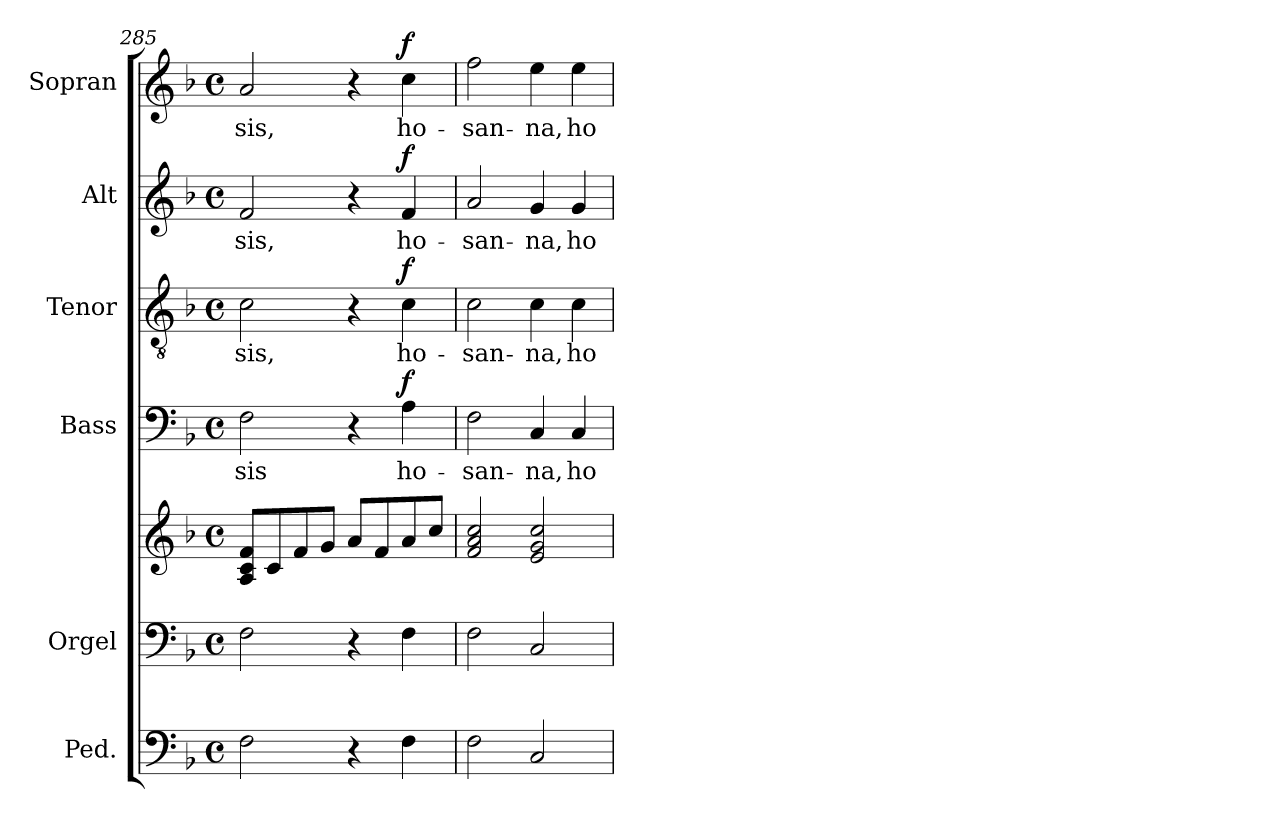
**kern	**kern	**kern	**kern	**text	**dynam	**kern	**text	**dynam	**kern	**text	**dynam	**kern	**text	**dynam
*part6	*part5	*part5	*part4	*part4	*part4	*part3	*part3	*part3	*part2	*part2	*part2	*part1	*part1	*part1
*staff7	*staff6	*staff5	*staff4	*staff4	*staff4	*staff3	*staff3	*staff3	*staff2	*staff2	*staff2	*staff1	*staff1	*staff1
*I"Ped.	*I"Orgel	*	*I"Bass	*	*	*I"Tenor	*	*	*I"Alt	*	*	*I"Sopran	*	*
*	*I'Org.	*	*I'B.	*	*	*I'T.	*	*	*I'A.	*	*	*I'S.	*	*
!!LO:PB:g=z
*clefF4	*clefF4	*clefG2	*clefF4	*	*	*clefGv2	*	*	*clefG2	*	*	*clefG2	*	*
*ITrd7c12	*	*	*	*	*	*	*	*	*	*	*	*	*	*
*k[b-]	*k[b-]	*k[b-]	*k[b-]	*	*	*k[b-]	*	*	*k[b-]	*	*	*k[b-]	*	*
*F:	*F:	*F:	*F:	*	*	*F:	*	*	*F:	*	*	*F:	*	*
*M4/4	*M4/4	*M4/4	*M4/4	*	*	*M4/4	*	*	*M4/4	*	*	*M4/4	*	*
*met(c)	*met(c)	*met(c)	*met(c)	*	*	*met(c)	*	*	*met(c)	*	*	*met(c)	*	*
=285	=285	=285	=285	=285	=285	=285	=285	=285	=285	=285	=285	=285	=285	=285
!	!	!	!	!LO:LY:b	!	!	!LO:LY:b	!	!	!LO:LY:b	!	!	!LO:LY:b	!
2FF\	2F\	8A/ 8c/ 8f/L	2F\	-sis	.	2c\	-sis,	.	2f/	-sis,	.	2a/	-sis,	.
.	.	8c/	.	.	.	.	.	.	.	.	.	.	.	.
.	.	8f/	.	.	.	.	.	.	.	.	.	.	.	.
.	.	8g/J	.	.	.	.	.	.	.	.	.	.	.	.
4r	4r	8a/L	4r	.	.	4r	.	.	4r	.	.	4r	.	.
.	.	8f/	.	.	.	.	.	.	.	.	.	.	.	.
!	!	!	!	!LO:LY:b	!LO:DY:a	!	!LO:LY:b	!LO:DY:a	!	!LO:LY:b	!LO:DY:a	!	!LO:LY:b	!LO:DY:a
4FF\	4F\	8a/	4A\	ho-	f	4c\	ho-	f	4f/	ho-	f	4cc\	ho-	f
.	.	8cc/J	.	.	.	.	.	.	.	.	.	.	.	.
=286	=286	=286	=286	=286	=286	=286	=286	=286	=286	=286	=286	=286	=286	=286
!	!	!	!	!LO:LY:b	!	!	!LO:LY:b	!	!	!LO:LY:b	!	!	!LO:LY:b	!
2FF\	2F\	2f/ 2a/ 2cc/	2F\	-san-	.	2c\	-san-	.	2a/	-san-	.	2ff\	-san-	.
!	!	!	!	!LO:LY:b	!	!	!LO:LY:b	!	!	!LO:LY:b	!	!	!LO:LY:b	!
2CC/	2C/	2e/ 2g/ 2cc/	4C/	-na,	.	4c\	-na,	.	4g/	-na,	.	4ee\	-na,	.
!	!	!	!	!LO:LY:b	!	!	!LO:LY:b	!	!	!LO:LY:b	!	!	!LO:LY:b	!
.	.	.	4C/	ho-	.	4c\	ho-	.	4g/	ho-	.	4ee\	ho-	.
=	=	=	=	=	=	=	=	=	=	=	=	=	=	=
*-	*-	*-	*-	*-	*-	*-	*-	*-	*-	*-	*-	*-	*-	*-
